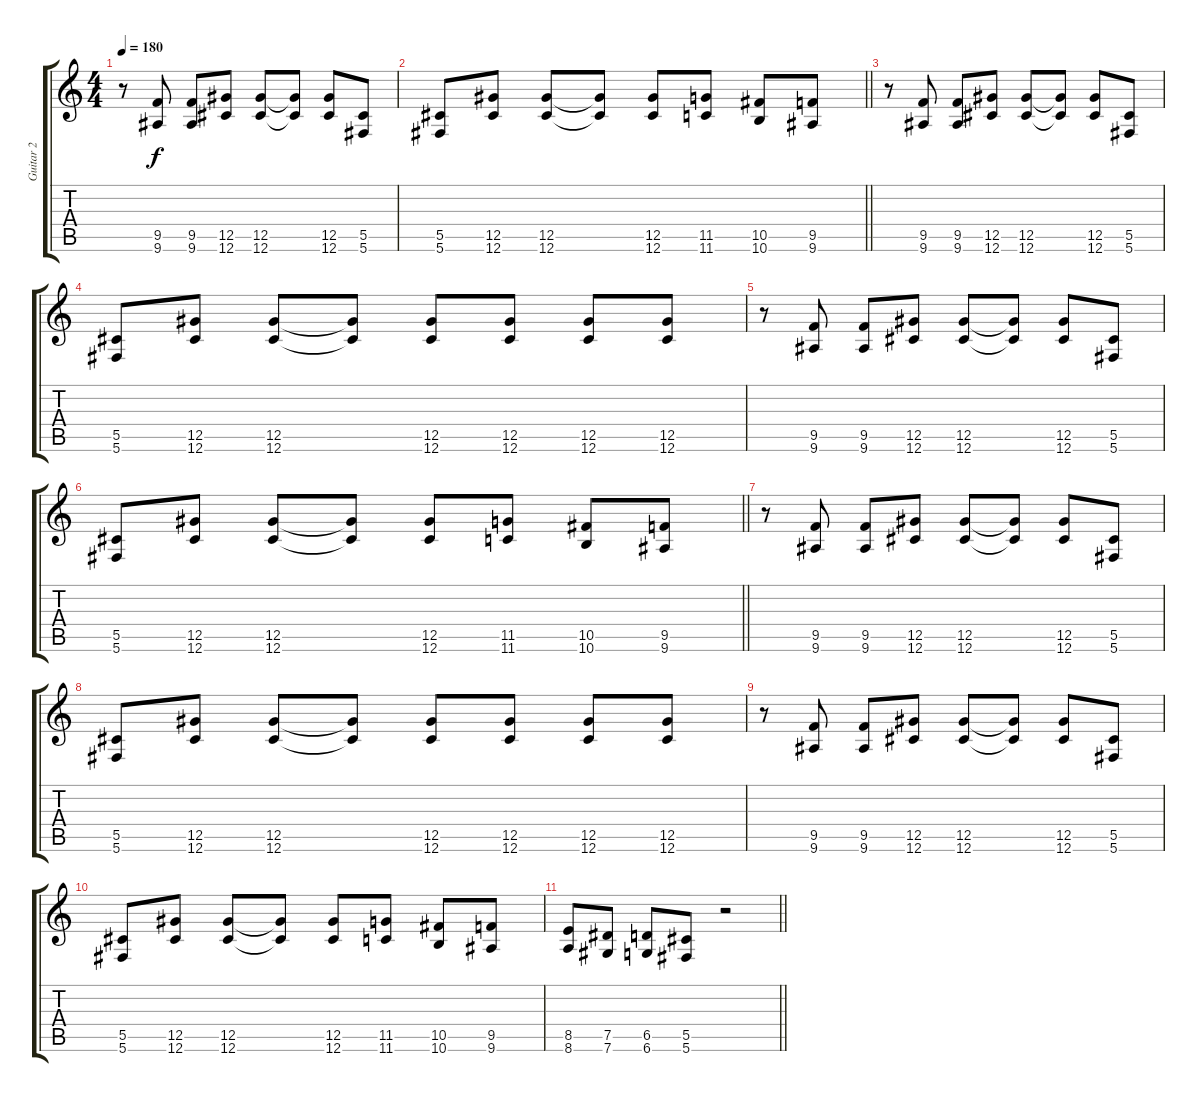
\track ("Guitar 2" "Guitar 2") {instrument overdrivenguitar}
\staff {score tabs}
\tuning (Eb4 Bb3 Gb3 Db3 Ab2 Db2) {hide}
\ts (4 4)
\tempo 180
\clef g2
\ks c
r.8{dy f} (9.5 9.6).8 (9.5 9.6).8 (12.5 12.6).8 (12.5 12.6).8 (12.5{t} 12.6{t}).8 (12.5 12.6).8 (5.5 5.6).8 |
\barLineRight lightlight
(5.5 5.6).8 (12.5 12.6).8 (12.5 12.6).8 (12.5{t} 12.6{t}).8 (12.5 12.6).8 (11.5 11.6).8 (10.5 10.6).8 (9.5 9.6).8 |
r.8 (9.5 9.6).8 (9.5 9.6).8 (12.5 12.6).8 (12.5 12.6).8 (12.5{t} 12.6{t}).8 (12.5 12.6).8 (5.5 5.6).8 |
(5.5 5.6).8 (12.5 12.6).8 (12.5 12.6).8 (12.5{t} 12.6{t}).8 (12.5 12.6).8 (12.5 12.6).8 (12.5 12.6).8 (12.5 12.6).8 |
r.8 (9.5 9.6).8 (9.5 9.6).8 (12.5 12.6).8 (12.5 12.6).8 (12.5{t} 12.6{t}).8 (12.5 12.6).8 (5.5 5.6).8 |
\barLineRight lightlight
(5.5 5.6).8 (12.5 12.6).8 (12.5 12.6).8 (12.5{t} 12.6{t}).8 (12.5 12.6).8 (11.5 11.6).8 (10.5 10.6).8 (9.5 9.6).8 |
r.8 (9.5 9.6).8 (9.5 9.6).8 (12.5 12.6).8 (12.5 12.6).8 (12.5{t} 12.6{t}).8 (12.5 12.6).8 (5.5 5.6).8 |
(5.5 5.6).8 (12.5 12.6).8 (12.5 12.6).8 (12.5{t} 12.6{t}).8 (12.5 12.6).8 (12.5 12.6).8 (12.5 12.6).8 (12.5 12.6).8 |
r.8 (9.5 9.6).8 (9.5 9.6).8 (12.5 12.6).8 (12.5 12.6).8 (12.5{t} 12.6{t}).8 (12.5 12.6).8 (5.5 5.6).8 |
(5.5 5.6).8 (12.5 12.6).8 (12.5 12.6).8 (12.5{t} 12.6{t}).8 (12.5 12.6).8 (11.5 11.6).8 (10.5 10.6).8 (9.5 9.6).8 |
\barLineRight lightlight
(8.5 8.6).8 (7.5 7.6).8 (6.5 6.6).8 (5.5 5.6).8 r.2
